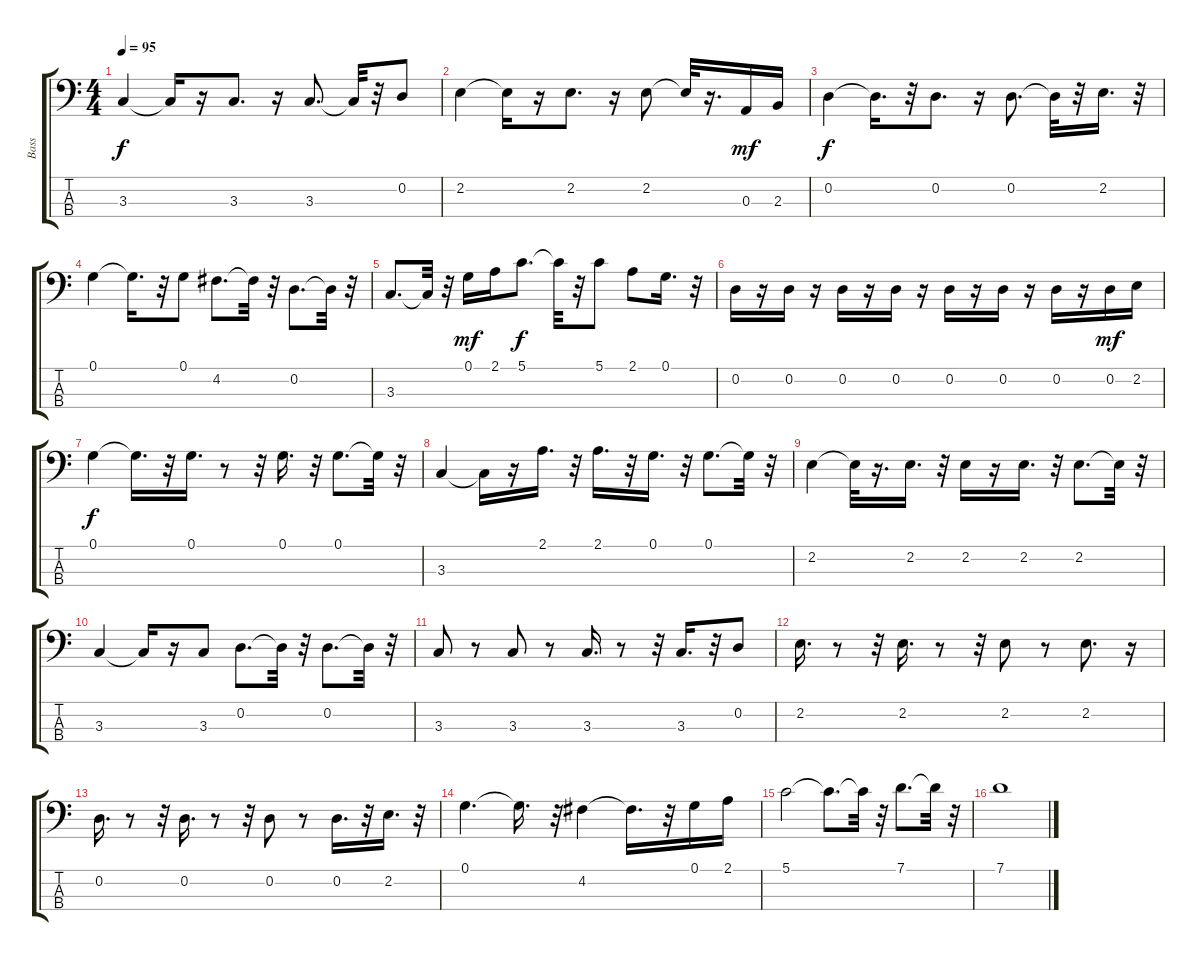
\track ("Bass" "Bass") {instrument electricbassfinger}
\staff {score tabs}
\tuning (G2 D2 A1 E1) {hide}
\ts (4 4)
\tempo 95
\clef f4
\ks c
3.3.4{dy f} 3.3{t}.16 r.16 3.3.8{d} r.16 3.3.8{d} 3.3{t}.32 r.32 0.2.8 |
2.2.4 2.2{t}.16 r.16 2.2.8{d} r.16 2.2.8 2.2{t}.32 r.16{d} 0.3.16{dy mf} 2.3.16 |
0.2.4{dy f} 0.2{t}.16{d} r.32 0.2.8{d} r.16 0.2.8{d} 0.2{t}.32 r.32 2.2.16{d} r.32 |
0.1.4 0.1{t}.16{d} r.32 0.1.8 4.2.8{d} 4.2{t}.32 r.32 0.2.8{d} 0.2{t}.32 r.32 |
3.3.8{d} 3.3{t}.32 r.32 0.1.16{dy mf} 2.1.16 5.1.8{d dy f} 5.1{t}.32 r.32 5.1.8 2.1.8 0.1.16{d} r.32 |
0.2.16 r.16 0.2.16 r.16 0.2.16 r.16 0.2.16 r.16 0.2.16 r.16 0.2.16 r.16 0.2.16 r.16 0.2.16{dy mf} 2.2.16 |
0.1.4{dy f} 0.1{t}.16{d} r.32 0.1.16{d} r.8 r.32 0.1.16{d} r.32 0.1.8{d} 0.1{t}.32 r.32 |
3.3.4 3.3{t}.16 r.16 2.1.16{d} r.32 2.1.16{d} r.32 0.1.16{d} r.32 0.1.8{d} 0.1{t}.32 r.32 |
2.2.4 2.2{t}.32 r.16{d} 2.2.16{d} r.32 2.2.16 r.16 2.2.16{d} r.32 2.2.8{d} 2.2{t}.32 r.32 |
3.3.4 3.3{t}.16 r.16 3.3.8 0.2.8{d} 0.2{t}.32 r.32 0.2.8{d} 0.2{t}.32 r.32 |
3.3.8 r.8 3.3.8 r.8 3.3.16{d} r.8 r.32 3.3.16{d} r.32 0.2.8 |
2.2.16{d} r.8 r.32 2.2.16{d} r.8 r.32 2.2.8 r.8 2.2.8{d} r.16 |
0.2.16{d} r.8 r.32 0.2.16{d} r.8 r.32 0.2.8 r.8 0.2.16{d} r.32 2.2.16{d} r.32 |
0.1.4{d} 0.1{t}.16{d} r.32 4.2.4 4.2{t}.16{d} r.32 0.1.16 2.1.16 |
5.1.2 5.1{t}.8{d} 5.1{t}.32 r.32 7.1.8{d} 7.1{t}.32 r.32 |
7.1.1
